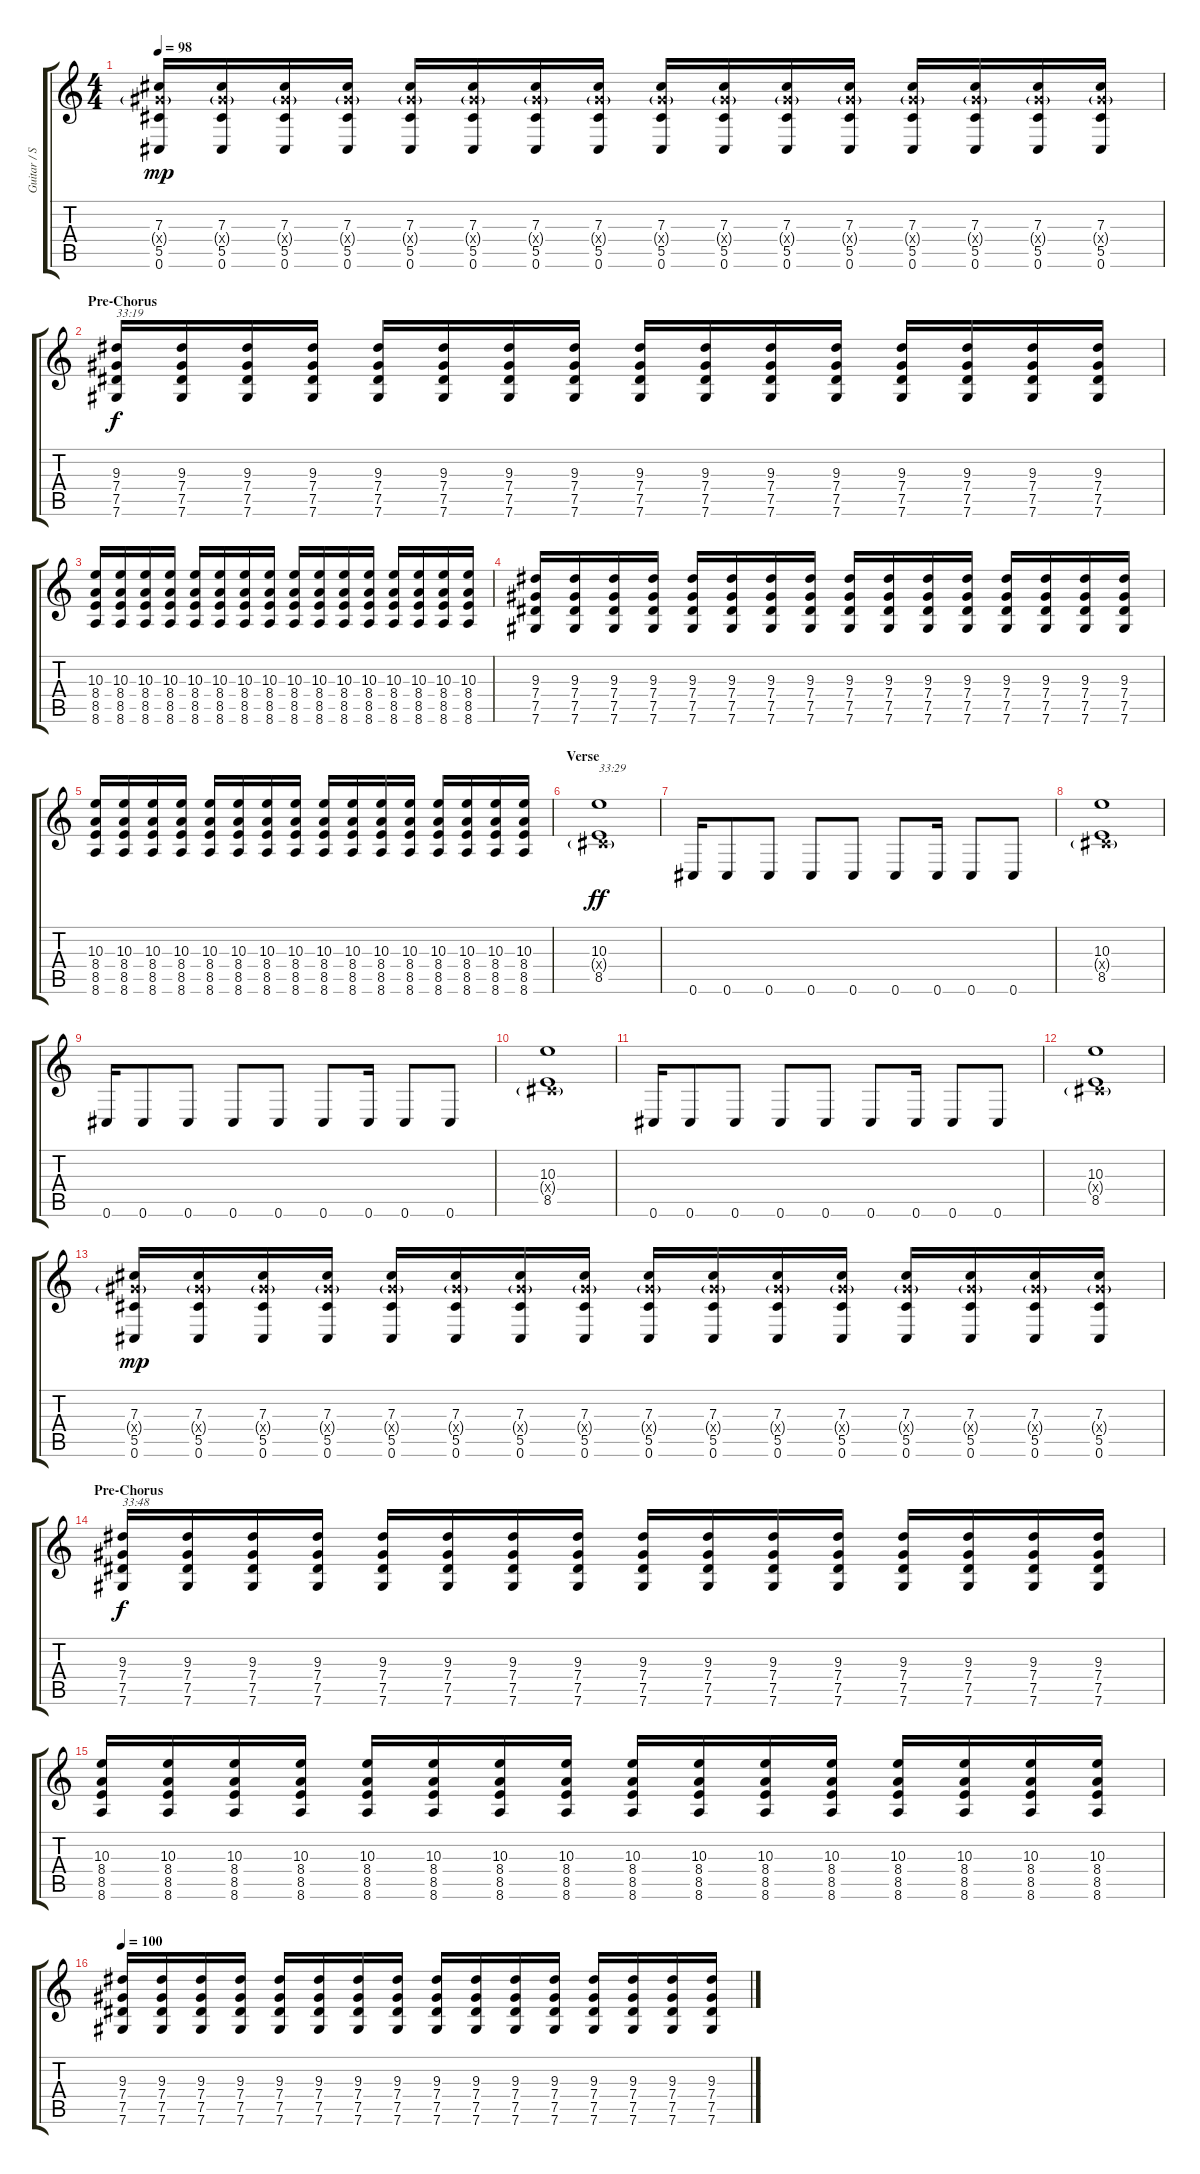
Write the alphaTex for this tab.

\track ("Guitar / Stef Carpenter" "Guitar / S") {instrument distortionguitar}
\staff {score tabs}
\tuning (Eb4 Bb3 Gb3 Db3 Ab2 Db2) {hide}
\ts (4 4)
\tempo 98
\clef g2
\ks c
(7.3 7.4{g x} 5.5 0.6).16{dy mp} (7.3 7.4{g x} 5.5 0.6).16 (7.3 7.4{g x} 5.5 0.6).16 (7.3 7.4{g x} 5.5 0.6).16 (7.3 7.4{g x} 5.5 0.6).16 (7.3 7.4{g x} 5.5 0.6).16 (7.3 7.4{g x} 5.5 0.6).16 (7.3 7.4{g x} 5.5 0.6).16 (7.3 7.4{g x} 5.5 0.6).16 (7.3 7.4{g x} 5.5 0.6).16 (7.3 7.4{g x} 5.5 0.6).16 (7.3 7.4{g x} 5.5 0.6).16 (7.3 7.4{g x} 5.5 0.6).16 (7.3 7.4{g x} 5.5 0.6).16 (7.3 7.4{g x} 5.5 0.6).16 (7.3 7.4{g x} 5.5 0.6).16 |
\section ("" "Pre-Chorus")
(9.3 7.4 7.5 7.6).16{txt "33:19" dy f} (9.3 7.4 7.5 7.6).16 (9.3 7.4 7.5 7.6).16 (9.3 7.4 7.5 7.6).16 (9.3 7.4 7.5 7.6).16 (9.3 7.4 7.5 7.6).16 (9.3 7.4 7.5 7.6).16 (9.3 7.4 7.5 7.6).16 (9.3 7.4 7.5 7.6).16 (9.3 7.4 7.5 7.6).16 (9.3 7.4 7.5 7.6).16 (9.3 7.4 7.5 7.6).16 (9.3 7.4 7.5 7.6).16 (9.3 7.4 7.5 7.6).16 (9.3 7.4 7.5 7.6).16 (9.3 7.4 7.5 7.6).16 |
(10.3 8.4 8.5 8.6).16 (10.3 8.4 8.5 8.6).16 (10.3 8.4 8.5 8.6).16 (10.3 8.4 8.5 8.6).16 (10.3 8.4 8.5 8.6).16 (10.3 8.4 8.5 8.6).16 (10.3 8.4 8.5 8.6).16 (10.3 8.4 8.5 8.6).16 (10.3 8.4 8.5 8.6).16 (10.3 8.4 8.5 8.6).16 (10.3 8.4 8.5 8.6).16 (10.3 8.4 8.5 8.6).16 (10.3 8.4 8.5 8.6).16 (10.3 8.4 8.5 8.6).16 (10.3 8.4 8.5 8.6).16 (10.3 8.4 8.5 8.6).16 |
(9.3 7.4 7.5 7.6).16 (9.3 7.4 7.5 7.6).16 (9.3 7.4 7.5 7.6).16 (9.3 7.4 7.5 7.6).16 (9.3 7.4 7.5 7.6).16 (9.3 7.4 7.5 7.6).16 (9.3 7.4 7.5 7.6).16 (9.3 7.4 7.5 7.6).16 (9.3 7.4 7.5 7.6).16 (9.3 7.4 7.5 7.6).16 (9.3 7.4 7.5 7.6).16 (9.3 7.4 7.5 7.6).16 (9.3 7.4 7.5 7.6).16 (9.3 7.4 7.5 7.6).16 (9.3 7.4 7.5 7.6).16 (9.3 7.4 7.5 7.6).16 |
(10.3 8.4 8.5 8.6).16 (10.3 8.4 8.5 8.6).16 (10.3 8.4 8.5 8.6).16 (10.3 8.4 8.5 8.6).16 (10.3 8.4 8.5 8.6).16 (10.3 8.4 8.5 8.6).16 (10.3 8.4 8.5 8.6).16 (10.3 8.4 8.5 8.6).16 (10.3 8.4 8.5 8.6).16 (10.3 8.4 8.5 8.6).16 (10.3 8.4 8.5 8.6).16 (10.3 8.4 8.5 8.6).16 (10.3 8.4 8.5 8.6).16 (10.3 8.4 8.5 8.6).16 (10.3 8.4 8.5 8.6).16 (10.3 8.4 8.5 8.6).16 |
\section ("" "Verse")
(10.3 0.4{g x} 8.5).1{txt "33:29" dy ff} |
0.6.16 0.6.8 0.6.8 0.6.8 0.6.8 0.6.8 0.6.16 0.6.8 0.6.8 |
(10.3 0.4{g x} 8.5).1 |
0.6.16 0.6.8 0.6.8 0.6.8 0.6.8 0.6.8 0.6.16 0.6.8 0.6.8 |
(10.3 0.4{g x} 8.5).1 |
0.6.16 0.6.8 0.6.8 0.6.8 0.6.8 0.6.8 0.6.16 0.6.8 0.6.8 |
(10.3 0.4{g x} 8.5).1 |
(7.3 7.4{g x} 5.5 0.6).16{dy mp} (7.3 7.4{g x} 5.5 0.6).16 (7.3 7.4{g x} 5.5 0.6).16 (7.3 7.4{g x} 5.5 0.6).16 (7.3 7.4{g x} 5.5 0.6).16 (7.3 7.4{g x} 5.5 0.6).16 (7.3 7.4{g x} 5.5 0.6).16 (7.3 7.4{g x} 5.5 0.6).16 (7.3 7.4{g x} 5.5 0.6).16 (7.3 7.4{g x} 5.5 0.6).16 (7.3 7.4{g x} 5.5 0.6).16 (7.3 7.4{g x} 5.5 0.6).16 (7.3 7.4{g x} 5.5 0.6).16 (7.3 7.4{g x} 5.5 0.6).16 (7.3 7.4{g x} 5.5 0.6).16 (7.3 7.4{g x} 5.5 0.6).16 |
\section ("" "Pre-Chorus")
(9.3 7.4 7.5 7.6).16{txt "33:48" dy f} (9.3 7.4 7.5 7.6).16 (9.3 7.4 7.5 7.6).16 (9.3 7.4 7.5 7.6).16 (9.3 7.4 7.5 7.6).16 (9.3 7.4 7.5 7.6).16 (9.3 7.4 7.5 7.6).16 (9.3 7.4 7.5 7.6).16 (9.3 7.4 7.5 7.6).16 (9.3 7.4 7.5 7.6).16 (9.3 7.4 7.5 7.6).16 (9.3 7.4 7.5 7.6).16 (9.3 7.4 7.5 7.6).16 (9.3 7.4 7.5 7.6).16 (9.3 7.4 7.5 7.6).16 (9.3 7.4 7.5 7.6).16 |
(10.3 8.4 8.5 8.6).16 (10.3 8.4 8.5 8.6).16 (10.3 8.4 8.5 8.6).16 (10.3 8.4 8.5 8.6).16 (10.3 8.4 8.5 8.6).16 (10.3 8.4 8.5 8.6).16 (10.3 8.4 8.5 8.6).16 (10.3 8.4 8.5 8.6).16 (10.3 8.4 8.5 8.6).16 (10.3 8.4 8.5 8.6).16 (10.3 8.4 8.5 8.6).16 (10.3 8.4 8.5 8.6).16 (10.3 8.4 8.5 8.6).16 (10.3 8.4 8.5 8.6).16 (10.3 8.4 8.5 8.6).16 (10.3 8.4 8.5 8.6).16 |
\tempo 100
(9.3 7.4 7.5 7.6).16 (9.3 7.4 7.5 7.6).16 (9.3 7.4 7.5 7.6).16 (9.3 7.4 7.5 7.6).16 (9.3 7.4 7.5 7.6).16 (9.3 7.4 7.5 7.6).16 (9.3 7.4 7.5 7.6).16 (9.3 7.4 7.5 7.6).16 (9.3 7.4 7.5 7.6).16 (9.3 7.4 7.5 7.6).16 (9.3 7.4 7.5 7.6).16 (9.3 7.4 7.5 7.6).16 (9.3 7.4 7.5 7.6).16 (9.3 7.4 7.5 7.6).16 (9.3 7.4 7.5 7.6).16 (9.3 7.4 7.5 7.6).16
